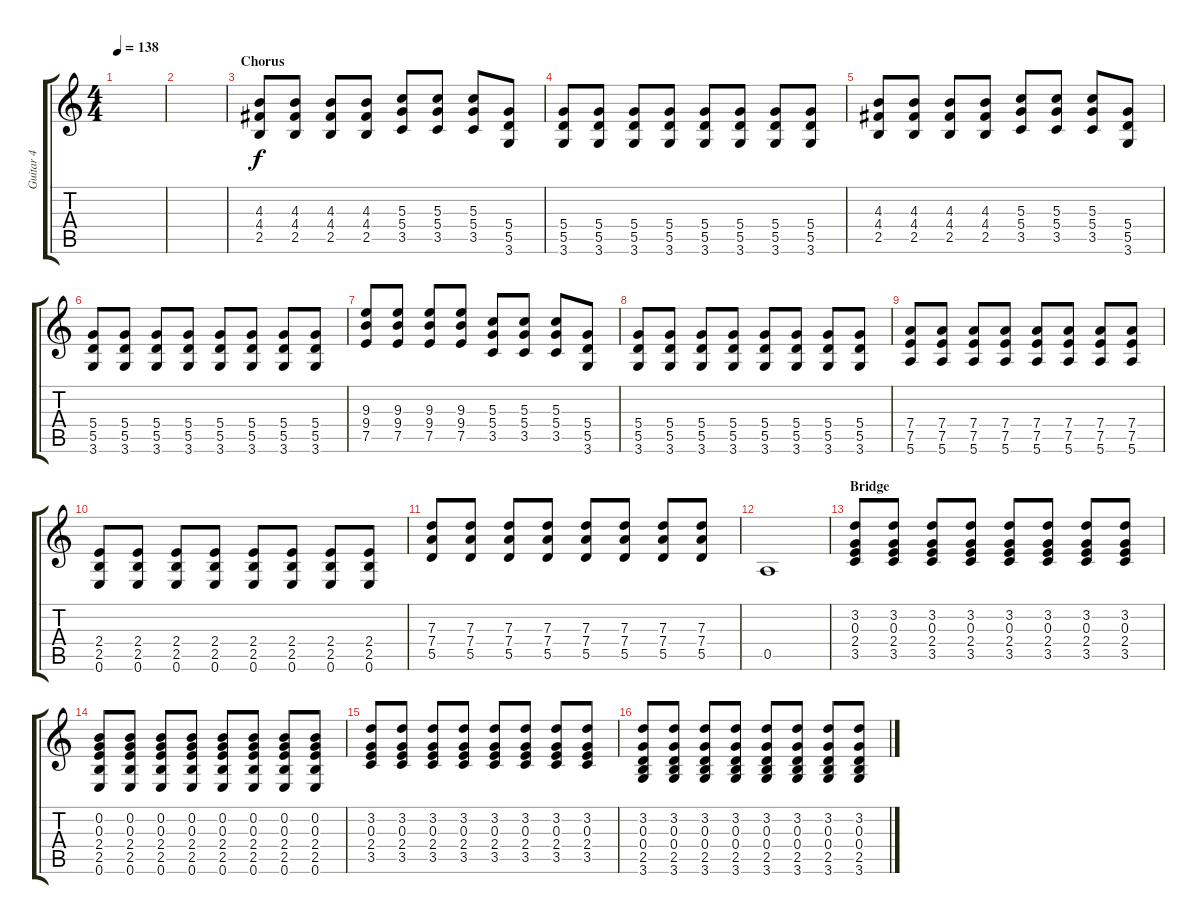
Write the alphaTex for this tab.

\track ("Guitar 4" "Guitar 4") {instrument distortionguitar}
\staff {score tabs}
\tuning (E4 B3 G3 D3 A2 E2) {hide}
\ts (4 4)
\tempo 138
\clef g2
\ks c
|
|
\section ("" "Chorus")
(4.3 4.4 2.5).8{volume 13 balance 8 instrument distortionguitar} (4.3 4.4 2.5).8 (4.3 4.4 2.5).8 (4.3 4.4 2.5).8 (5.3 5.4 3.5).8 (5.3 5.4 3.5).8 (5.3 5.4 3.5).8 (5.4 5.5 3.6).8 |
(5.4 5.5 3.6).8 (5.4 5.5 3.6).8 (5.4 5.5 3.6).8 (5.4 5.5 3.6).8 (5.4 5.5 3.6).8 (5.4 5.5 3.6).8 (5.4 5.5 3.6).8 (5.4 5.5 3.6).8 |
(4.3 4.4 2.5).8 (4.3 4.4 2.5).8 (4.3 4.4 2.5).8 (4.3 4.4 2.5).8 (5.3 5.4 3.5).8 (5.3 5.4 3.5).8 (5.3 5.4 3.5).8 (5.4 5.5 3.6).8 |
(5.4 5.5 3.6).8 (5.4 5.5 3.6).8 (5.4 5.5 3.6).8 (5.4 5.5 3.6).8 (5.4 5.5 3.6).8 (5.4 5.5 3.6).8 (5.4 5.5 3.6).8 (5.4 5.5 3.6).8 |
(9.3 9.4 7.5).8 (9.3 9.4 7.5).8 (9.3 9.4 7.5).8 (9.3 9.4 7.5).8 (5.3 5.4 3.5).8 (5.3 5.4 3.5).8 (5.3 5.4 3.5).8 (5.4 5.5 3.6).8 |
(5.4 5.5 3.6).8 (5.4 5.5 3.6).8 (5.4 5.5 3.6).8 (5.4 5.5 3.6).8 (5.4 5.5 3.6).8 (5.4 5.5 3.6).8 (5.4 5.5 3.6).8 (5.4 5.5 3.6).8 |
(7.4 7.5 5.6).8 (7.4 7.5 5.6).8 (7.4 7.5 5.6).8 (7.4 7.5 5.6).8 (7.4 7.5 5.6).8 (7.4 7.5 5.6).8 (7.4 7.5 5.6).8 (7.4 7.5 5.6).8 |
(2.4 2.5 0.6).8 (2.4 2.5 0.6).8 (2.4 2.5 0.6).8 (2.4 2.5 0.6).8 (2.4 2.5 0.6).8 (2.4 2.5 0.6).8 (2.4 2.5 0.6).8 (2.4 2.5 0.6).8 |
(7.3 7.4 5.5).8 (7.3 7.4 5.5).8 (7.3 7.4 5.5).8 (7.3 7.4 5.5).8 (7.3 7.4 5.5).8 (7.3 7.4 5.5).8 (7.3 7.4 5.5).8 (7.3 7.4 5.5).8 |
0.5.1{volume 13} |
\section ("" "Bridge")
(3.2 0.3 2.4 3.5).8{volume 13} (3.2 0.3 2.4 3.5).8 (3.2 0.3 2.4 3.5).8 (3.2 0.3 2.4 3.5).8 (3.2 0.3 2.4 3.5).8 (3.2 0.3 2.4 3.5).8 (3.2 0.3 2.4 3.5).8 (3.2 0.3 2.4 3.5).8 |
(0.2 0.3 2.4 2.5 0.6).8 (0.2 0.3 2.4 2.5 0.6).8 (0.2 0.3 2.4 2.5 0.6).8 (0.2 0.3 2.4 2.5 0.6).8 (0.2 0.3 2.4 2.5 0.6).8 (0.2 0.3 2.4 2.5 0.6).8 (0.2 0.3 2.4 2.5 0.6).8 (0.2 0.3 2.4 2.5 0.6).8 |
(3.2 0.3 2.4 3.5).8 (3.2 0.3 2.4 3.5).8 (3.2 0.3 2.4 3.5).8 (3.2 0.3 2.4 3.5).8 (3.2 0.3 2.4 3.5).8 (3.2 0.3 2.4 3.5).8 (3.2 0.3 2.4 3.5).8 (3.2 0.3 2.4 3.5).8 |
(3.2 0.3 0.4 2.5 3.6).8 (3.2 0.3 0.4 2.5 3.6).8 (3.2 0.3 0.4 2.5 3.6).8 (3.2 0.3 0.4 2.5 3.6).8 (3.2 0.3 0.4 2.5 3.6).8 (3.2 0.3 0.4 2.5 3.6).8 (3.2 0.3 0.4 2.5 3.6).8 (3.2 0.3 0.4 2.5 3.6).8
